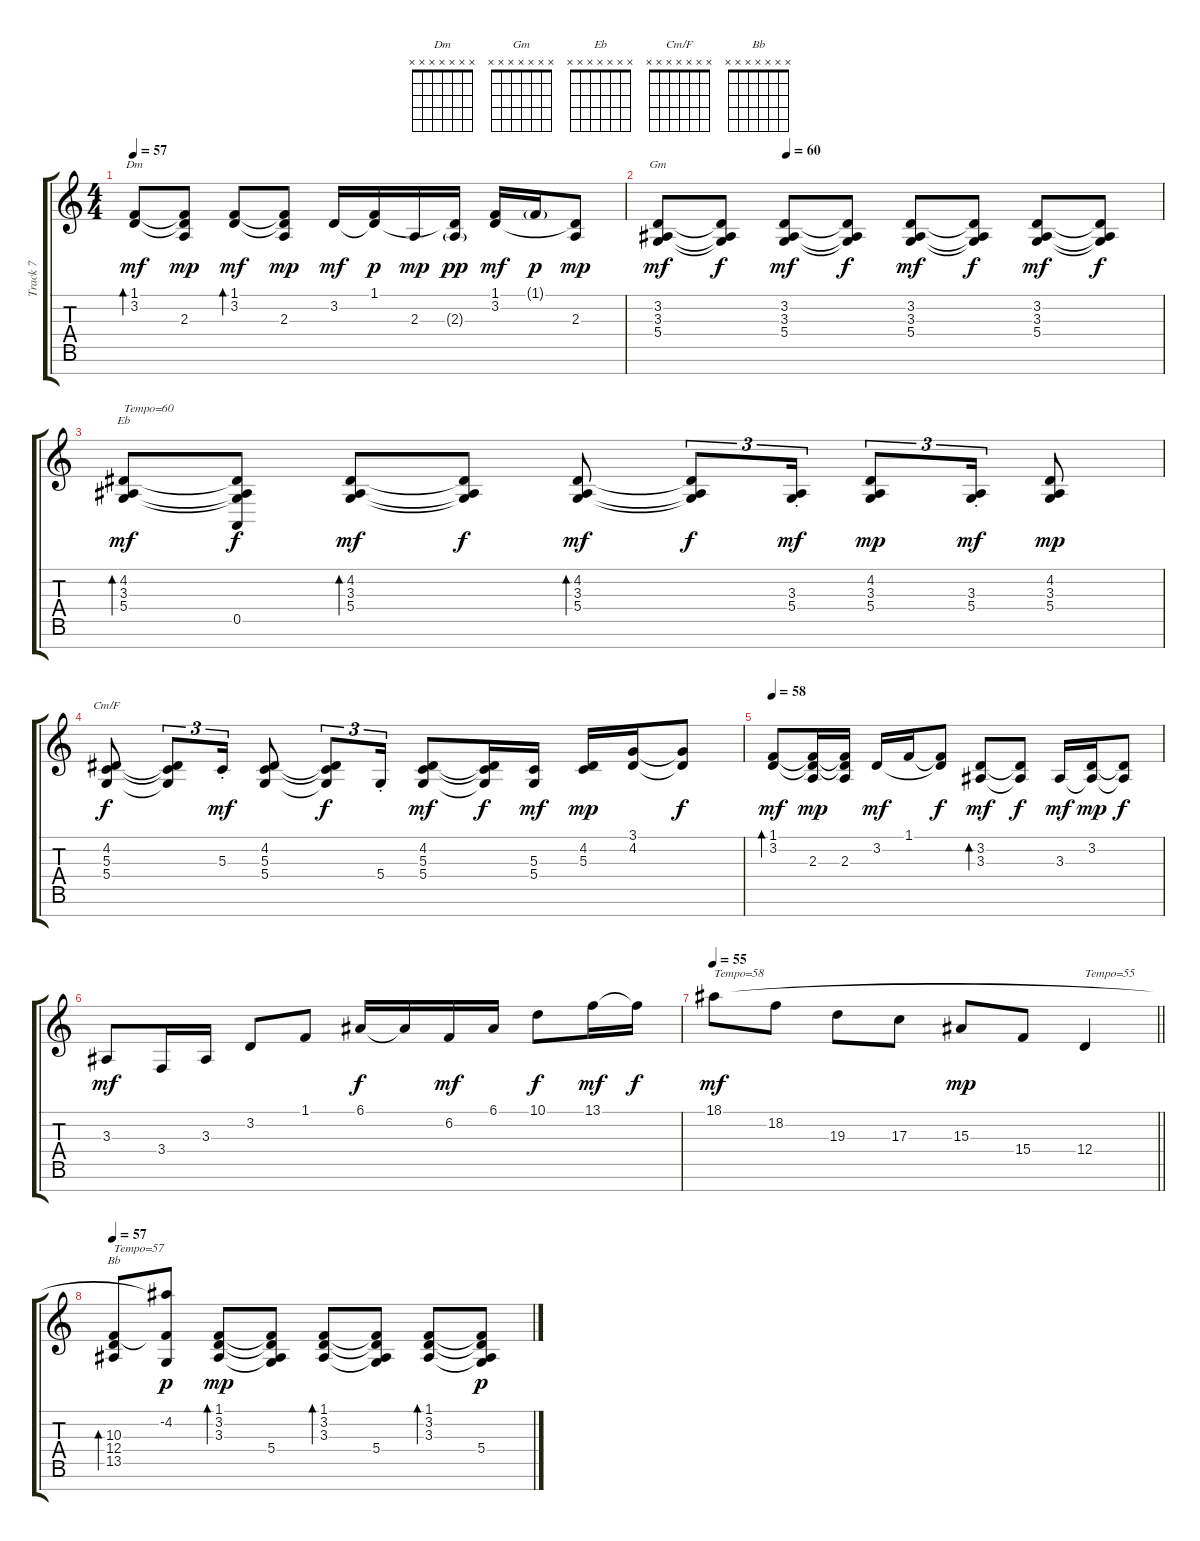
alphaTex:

\track ("Track 7" "Track 7") {instrument percussiveorgan}
\staff {score tabs}
\tuning (E4 B3 G3 D3 A2 E2 B1) {hide}
\chord ("Dm" x x x x x x x)
\chord ("Gm" x x x x x x x)
\chord ("Eb" x x x x x x x)
\chord ("Cm/F" x x x x x x x)
\chord ("Bb" x x x x x x x)
\ts (4 4)
\tempo 57
\clef g2
\ks c
(1.1 3.2).8{bd 120 ch "Dm" dy mf} (1.1{t} 3.2{t} 2.3).8{dy mp} (1.1 3.2).8{bd 120 dy mf} (1.1{t} 3.2{t} 2.3).8{dy mp} 3.2.16{dy mf} (1.1 3.2{t}).16{dy p} 2.3.16{dy mp} (3.2{t} 2.3{g}).16{dy pp} (1.1 3.2).16{dy mf} 1.1{g}.16{dy p} (3.2{t} 2.3).8{dy mp} |
\tempo (60 0.25)
(3.2 3.3 5.4).8{ch "Gm" dy mf} (3.2{t} 3.3{t} 5.4{t}).8{dy f} (3.2 3.3 5.4).8{dy mf} (3.2{t} 3.3{t} 5.4{t}).8{dy f} (3.2 3.3 5.4).8{dy mf} (3.2{t} 3.3{t} 5.4{t}).8{dy f} (3.2 3.3 5.4).8{dy mf} (3.2{t} 3.3{t} 5.4{t}).8{dy f} |
(4.2 3.3 5.4).8{bd 60 ch "Eb" txt "Tempo=60" dy mf} (4.2{t} 3.3{t} 5.4{t} 0.5).8{dy f} (4.2 3.3 5.4).8{bd 60 dy mf} (4.2{t} 3.3{t} 5.4{t}).8{dy f} (4.2 3.3 5.4).8{bd 60 dy mf} (4.2{t} 3.3{t} 5.4{t}).8{tu (3 2) dy f} (3.3{st} 5.4{st}).16{tu (3 2) dy mf} (4.2 3.3 5.4).8{tu (3 2) dy mp} (3.3{st} 5.4{st}).16{tu (3 2) dy mf} (4.2 3.3 5.4).8{dy mp} |
(4.2 5.3 5.4).8{ch "Cm/F" dy f} (4.2{t} 5.3{t} 5.4{t}).8{tu (3 2)} 5.3{st}.16{tu (3 2) dy mf} (4.2 5.3 5.4).8 (4.2{t} 5.3{t} 5.4{t}).8{tu (3 2) dy f} 5.4{st}.16{tu (3 2)} (4.2 5.3 5.4).8{dy mf} (4.2{t} 5.3{t} 5.4{t}).16{dy f} (5.3 5.4).16{dy mf} (4.2 5.3).16{dy mp} (3.1 4.2).16 (3.1{t} 4.2{t}).8{dy f} |
\tempo 58
(1.1 3.2).8{bd 30 dy mf} (1.1{t} 3.2{t} 2.3).16{dy mp} (1.1{t} 3.2{t} 2.3).16 3.2.16{dy mf} 1.1.16 (1.1{t} 3.2{t}).8{dy f} (3.2 3.3).8{bd 30 dy mf} (3.2{t} 3.3{t}).8{dy f} 3.3.16{dy mf} (3.2 3.3{t}).16{dy mp} (3.2{t} 3.3{t}).8{dy f} |
3.3.8{dy mf} 3.4.16 3.3.16 3.2.8 1.1.8 6.1.16{dy f} 6.1{t}.16 6.2.16{dy mf} 6.1.16 10.1.8{dy f} 13.1.16{dy mf} 13.1{t}.16{dy f} |
\tempo 55
\barLineRight lightlight
18.1.8{txt "Tempo=58" dy mf} 18.2.8 19.3.8 17.3.8 15.3.8{dy mp} 15.4.8 12.4.4{txt "Tempo=55"} |
\tempo 57
(10.3 12.4 13.5).8{bd 60 ch "Bb" txt "Tempo=57"} (18.1{t} -4.2 10.3{t}).8{dy p} (1.1 3.2 3.3).8{bd 60 dy mp} (1.1{t} 3.2{t} 3.3{t} 5.4).8 (1.1 3.2 3.3).8{bd 60} (1.1{t} 3.2{t} 3.3{t} 5.4).8 (1.1 3.2 3.3).8{bd 60} (1.1{t} 3.2{t} 3.3{t} 5.4).8{dy p}
